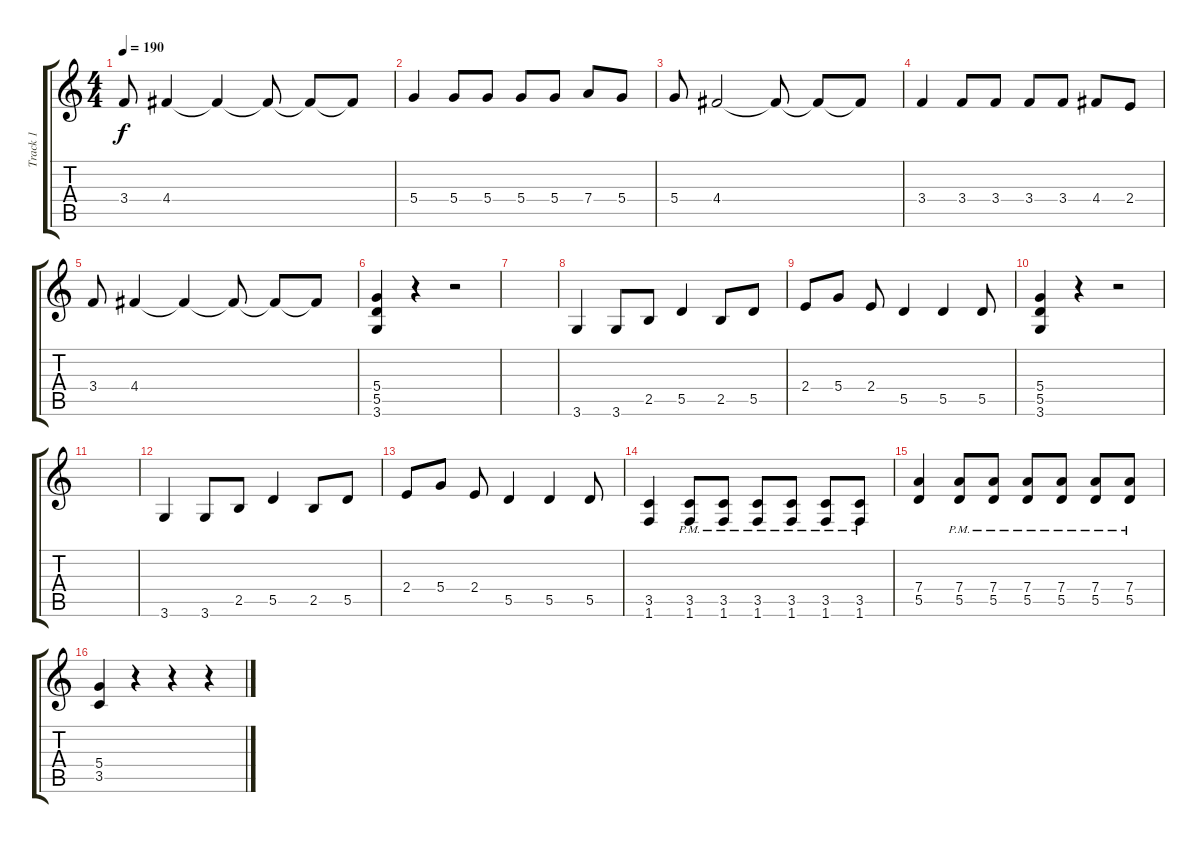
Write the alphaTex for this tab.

\track ("Track 1" "Track 1") {instrument distortionguitar}
\staff {score tabs}
\tuning (E4 B3 G3 D3 A2 E2) {hide}
\ts (4 4)
\tempo 190
\clef g2
\ks c
3.4.8{dy f} 4.4.4 4.4{t}.4 4.4{t}.8 4.4{t}.8 4.4{t}.8 |
5.4.4 5.4.8 5.4.8 5.4.8 5.4.8 7.4.8 5.4.8 |
5.4.8 4.4.2 4.4{t}.8 4.4{t}.8 4.4{t}.8 |
3.4.4 3.4.8 3.4.8 3.4.8 3.4.8 4.4.8 2.4.8 |
3.4.8 4.4.4 4.4{t}.4 4.4{t}.8 4.4{t}.8 4.4{t}.8 |
(5.4 5.5 3.6).4 r.4 r.2 |
|
3.6.4 3.6.8 2.5.8 5.5.4 2.5.8 5.5.8 |
2.4.8 5.4.8 2.4.8 5.5.4 5.5.4 5.5.8 |
(5.4 5.5 3.6).4 r.4 r.2 |
|
3.6.4 3.6.8 2.5.8 5.5.4 2.5.8 5.5.8 |
2.4.8 5.4.8 2.4.8 5.5.4 5.5.4 5.5.8 |
(3.5 1.6).4 (3.5{pm} 1.6{pm}).8 (3.5{pm} 1.6{pm}).8 (3.5{pm} 1.6{pm}).8 (3.5{pm} 1.6{pm}).8 (3.5{pm} 1.6{pm}).8 (3.5{pm} 1.6{pm}).8 |
(7.4 5.5).4 (7.4{pm} 5.5{pm}).8 (7.4{pm} 5.5{pm}).8 (7.4{pm} 5.5{pm}).8 (7.4{pm} 5.5{pm}).8 (7.4{pm} 5.5{pm}).8 (7.4{pm} 5.5{pm}).8 |
(5.4 3.5).4 r.4 r.4 r.4
